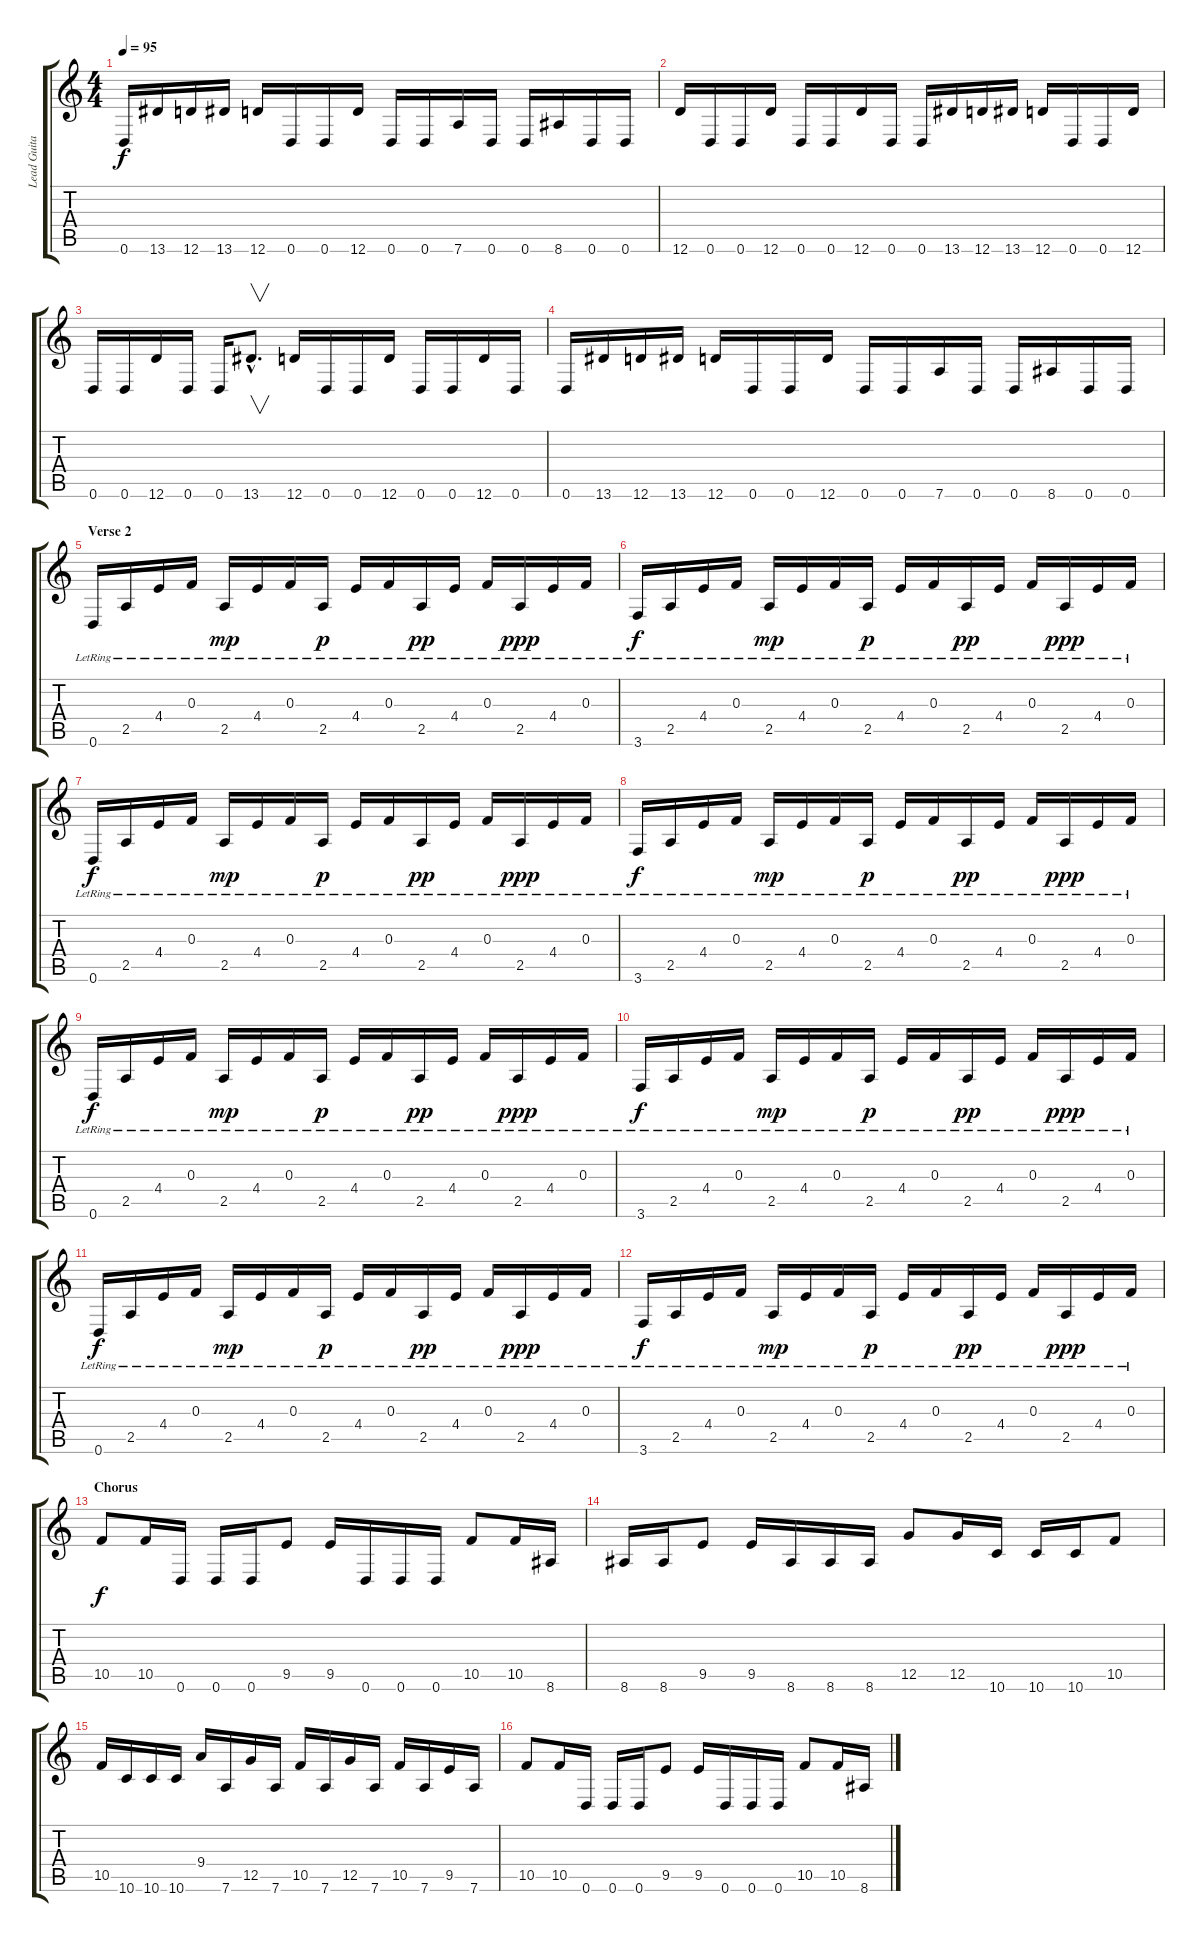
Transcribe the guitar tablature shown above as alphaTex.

\track ("Lead Guitar" "Lead Guita") {instrument distortionguitar}
\staff {score tabs}
\tuning (D4 A3 F3 C3 G2 D2) {hide}
\ts (4 4)
\tempo 95
\clef g2
\ks c
0.6.16{dy f} 13.6.16 12.6.16 13.6.16 12.6.16 0.6.16 0.6.16 12.6.16 0.6.16 0.6.16 7.6.16 0.6.16 0.6.16 8.6.16 0.6.16 0.6.16 |
12.6.16 0.6.16 0.6.16 12.6.16 0.6.16 0.6.16 12.6.16 0.6.16 0.6.16 13.6.16 12.6.16 13.6.16 12.6.16 0.6.16 0.6.16 12.6.16 |
0.6.16 0.6.16 12.6.16 0.6.16 0.6.16 13.6{hac}.8{v d} 12.6.16 0.6.16 0.6.16 12.6.16 0.6.16 0.6.16 12.6.16 0.6.16 |
0.6.16 13.6.16 12.6.16 13.6.16 12.6.16 0.6.16 0.6.16 12.6.16 0.6.16 0.6.16 7.6.16 0.6.16 0.6.16 8.6.16 0.6.16 0.6.16 |
\section ("" "Verse 2")
0.6{lr}.16{instrument electricguitarclean} 2.5{lr}.16 4.4{lr}.16 0.3{lr}.16 2.5{lr}.16{dy mp} 4.4{lr}.16 0.3{lr}.16 2.5{lr}.16{dy p} 4.4{lr}.16 0.3{lr}.16 2.5{lr}.16{dy pp} 4.4{lr}.16 0.3{lr}.16 2.5{lr}.16{dy ppp} 4.4{lr}.16 0.3{lr}.16 |
3.6{lr}.16{dy f} 2.5{lr}.16 4.4{lr}.16 0.3{lr}.16 2.5{lr}.16{dy mp} 4.4{lr}.16 0.3{lr}.16 2.5{lr}.16{dy p} 4.4{lr}.16 0.3{lr}.16 2.5{lr}.16{dy pp} 4.4{lr}.16 0.3{lr}.16 2.5{lr}.16{dy ppp} 4.4{lr}.16 0.3{lr}.16 |
0.6{lr}.16{dy f instrument electricguitarclean} 2.5{lr}.16 4.4{lr}.16 0.3{lr}.16 2.5{lr}.16{dy mp} 4.4{lr}.16 0.3{lr}.16 2.5{lr}.16{dy p} 4.4{lr}.16 0.3{lr}.16 2.5{lr}.16{dy pp} 4.4{lr}.16 0.3{lr}.16 2.5{lr}.16{dy ppp} 4.4{lr}.16 0.3{lr}.16 |
3.6{lr}.16{dy f} 2.5{lr}.16 4.4{lr}.16 0.3{lr}.16 2.5{lr}.16{dy mp} 4.4{lr}.16 0.3{lr}.16 2.5{lr}.16{dy p} 4.4{lr}.16 0.3{lr}.16 2.5{lr}.16{dy pp} 4.4{lr}.16 0.3{lr}.16 2.5{lr}.16{dy ppp} 4.4{lr}.16 0.3{lr}.16 |
0.6{lr}.16{dy f instrument electricguitarclean} 2.5{lr}.16 4.4{lr}.16 0.3{lr}.16 2.5{lr}.16{dy mp} 4.4{lr}.16 0.3{lr}.16 2.5{lr}.16{dy p} 4.4{lr}.16 0.3{lr}.16 2.5{lr}.16{dy pp} 4.4{lr}.16 0.3{lr}.16 2.5{lr}.16{dy ppp} 4.4{lr}.16 0.3{lr}.16 |
3.6{lr}.16{dy f} 2.5{lr}.16 4.4{lr}.16 0.3{lr}.16 2.5{lr}.16{dy mp} 4.4{lr}.16 0.3{lr}.16 2.5{lr}.16{dy p} 4.4{lr}.16 0.3{lr}.16 2.5{lr}.16{dy pp} 4.4{lr}.16 0.3{lr}.16 2.5{lr}.16{dy ppp} 4.4{lr}.16 0.3{lr}.16 |
0.6{lr}.16{dy f instrument electricguitarclean} 2.5{lr}.16 4.4{lr}.16 0.3{lr}.16 2.5{lr}.16{dy mp} 4.4{lr}.16 0.3{lr}.16 2.5{lr}.16{dy p} 4.4{lr}.16 0.3{lr}.16 2.5{lr}.16{dy pp} 4.4{lr}.16 0.3{lr}.16 2.5{lr}.16{dy ppp} 4.4{lr}.16 0.3{lr}.16 |
3.6{lr}.16{dy f} 2.5{lr}.16 4.4{lr}.16 0.3{lr}.16 2.5{lr}.16{dy mp} 4.4{lr}.16 0.3{lr}.16 2.5{lr}.16{dy p} 4.4{lr}.16 0.3{lr}.16 2.5{lr}.16{dy pp} 4.4{lr}.16 0.3{lr}.16 2.5{lr}.16{dy ppp} 4.4{lr}.16 0.3{lr}.16 |
\section ("" "Chorus")
10.5.8{dy f volume 15 balance 3 instrument distortionguitar} 10.5.16 0.6.16 0.6.16 0.6.16 9.5.8 9.5.16 0.6.16 0.6.16 0.6.16 10.5.8 10.5.16 8.6.16 |
8.6.16 8.6.16 9.5.8 9.5.16 8.6.16 8.6.16 8.6.16 12.5.8 12.5.16 10.6.16 10.6.16 10.6.16 10.5.8 |
10.5.16 10.6.16 10.6.16 10.6.16 9.4.16 7.6.16 12.5.16 7.6.16 10.5.16 7.6.16 12.5.16 7.6.16 10.5.16 7.6.16 9.5.16 7.6.16 |
10.5.8 10.5.16 0.6.16 0.6.16 0.6.16 9.5.8 9.5.16 0.6.16 0.6.16 0.6.16 10.5.8 10.5.16 8.6.16
